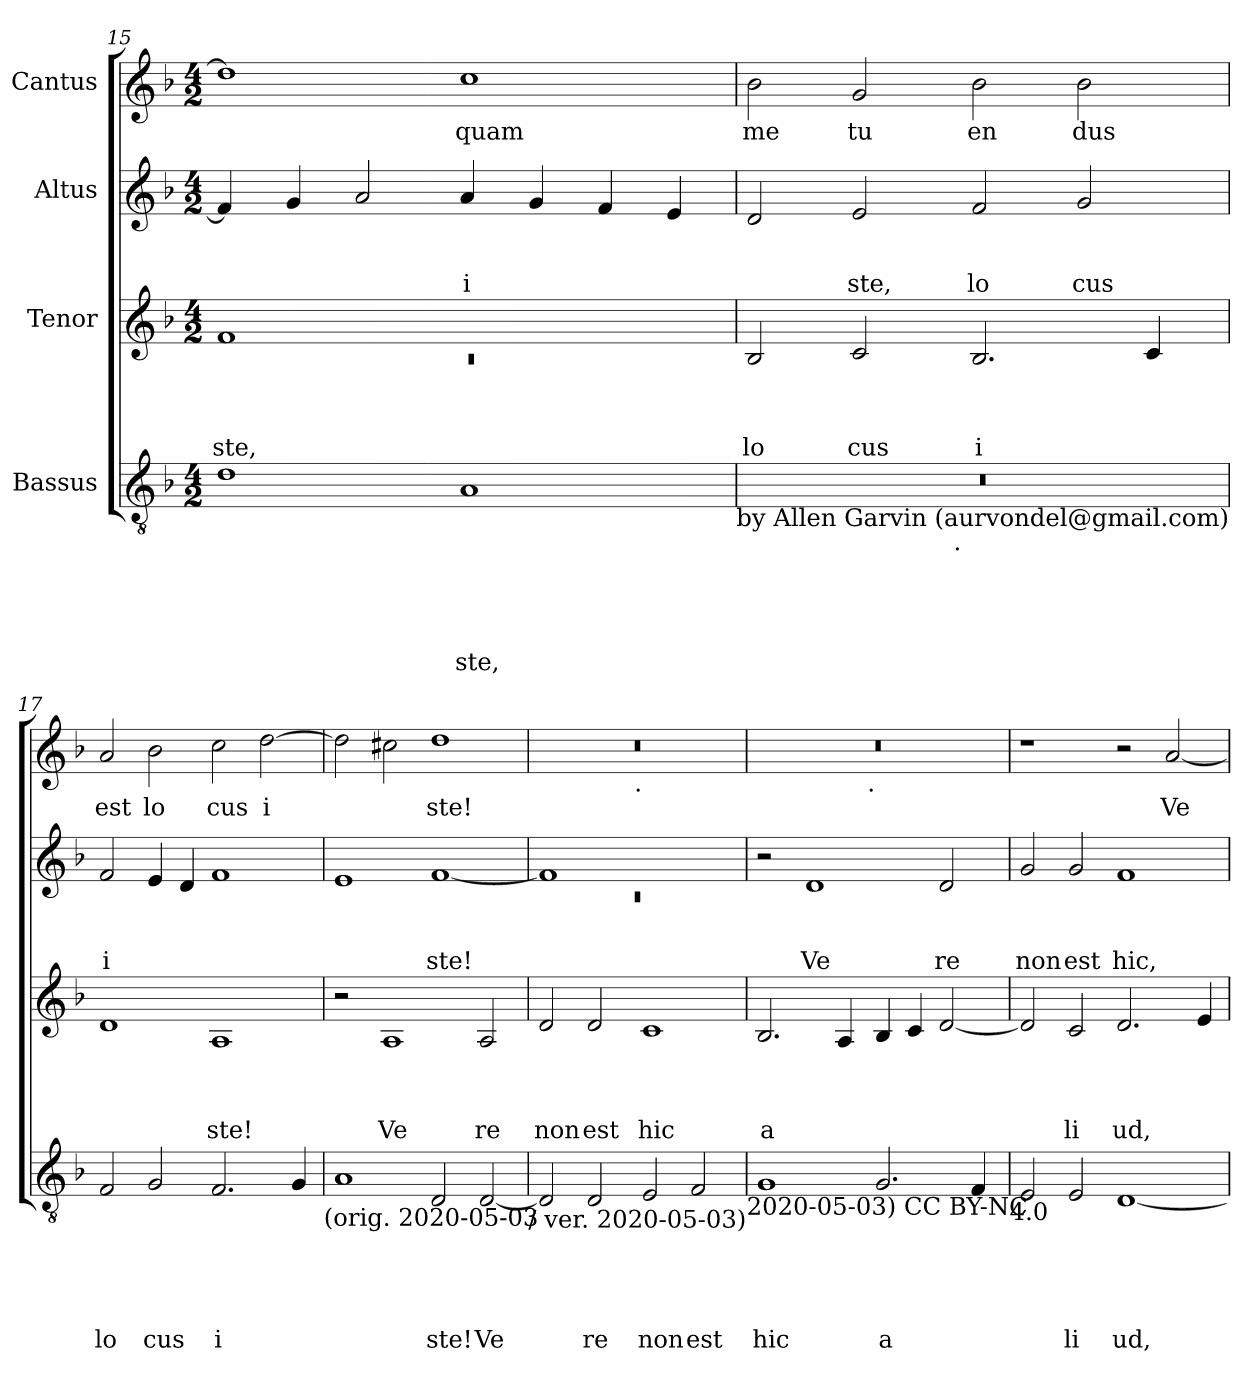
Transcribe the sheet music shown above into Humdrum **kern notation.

**kern	**text	**text	**text	**text	**text	**kern	**text	**text	**text	**text	**kern	**text	**text	**text	**kern	**text
*part4	*part4	*part4	*part4	*part4	*part4	*part3	*part3	*part3	*part3	*part3	*part2	*part2	*part2	*part2	*part1	*part1
*staff4	*staff4	*staff4	*staff4	*staff4	*staff4	*staff3	*staff3	*staff3	*staff3	*staff3	*staff2	*staff2	*staff2	*staff2	*staff1	*staff1
*I"Bassus	*	*	*	*	*	*I"Tenor	*	*	*	*	*I"Altus	*	*	*	*I"Cantus	*
*clefGv2	*	*	*	*	*	*clefG2	*	*	*	*	*clefG2	*	*	*	*clefG2	*
*k[b-]	*	*	*	*	*	*k[b-]	*	*	*	*	*k[b-]	*	*	*	*k[b-]	*
*F:	*	*	*	*	*	*F:	*	*	*	*	*F:	*	*	*	*F:	*
*M4/2	*	*	*	*	*	*M4/2	*	*	*	*	*M4/2	*	*	*	*M4/2	*
=15	=15	=15	=15	=15	=15	=15	=15	=15	=15	=15	=15	=15	=15	=15	=15	=15
*	*	*	*	*	*	*^	*	*	*	*	*	*	*	*	*	*
!	!	!	!	!	!	!	!LO:N:vis=1	!	!	!	!LO:LY:b	!	!	!	!	!	!
1d	.	.	.	.	.	1f	0rc	.	.	.	ste,	4f/]	.	.	.	1dd]	.
.	.	.	.	.	.	.	.	.	.	.	.	4g/	.	.	.	.	.
.	.	.	.	.	.	.	.	.	.	.	.	2a/	.	.	.	.	.
!	!	!	!	!	!LO:LY:b	!	!	!	!	!	!	!	!	!	!LO:LY:b:rj	!	!LO:LY:b
1A	.	.	.	.	ste,	1ryy	.	.	.	.	.	4a/	.	.	i	1cc	quam
.	.	.	.	.	.	.	.	.	.	.	.	4g/	.	.	.	.	.
.	.	.	.	.	.	.	.	.	.	.	.	4f/	.	.	.	.	.
.	.	.	.	.	.	.	.	.	.	.	.	4e/	.	.	.	.	.
*	*	*	*	*	*	*v	*v	*	*	*	*	*	*	*	*	*	*
!LO:TX:b:t=by Allen Garvin (aurvondel@gmail.com)	!	!	!	!	!	!	!	!	!	!	!	!	!	!	!	!
=16	=16	=16	=16	=16	=16	=16	=16	=16	=16	=16	=16	=16	=16	=16	=16	=16
!	!	!	!	!	!	!	!	!	!	!LO:LY:b	!	!	!	!	!	!LO:LY:b
*^	*	*	*	*	*	*	*	*	*	*	*	*	*	*	*	*
0r	2ryy	.	.	.	.	.	2B-/	.	.	.	lo	2d/	.	.	.	2b-\	me
!	!	!	!	!	!	!	!	!	!	!	!LO:LY:b	!	!	!	!LO:LY:b	!	!LO:LY:b
.	4...ryy	.	.	.	.	.	2c/	.	.	.	cus	2e/	.	.	ste,	2g/	tu
!	!LO:TX:b:t=.	!	!	!	!	!	!	!	!	!	!	!	!	!	!	!	!
.	1ryy	.	.	.	.	.	.	.	.	.	.	.	.	.	.	.	.
!	!	!	!	!	!	!	!	!	!	!	!LO:LY:b:rj	!	!	!	!LO:LY:b	!	!LO:LY:b
.	.	.	.	.	.	.	2.B-/	.	.	.	i	2f/	.	.	lo	2b-\	en
!	!	!	!	!	!	!	!	!	!	!	!	!	!	!	!LO:LY:b	!	!LO:LY:b
.	.	.	.	.	.	.	.	.	.	.	.	2g/	.	.	cus	2b-\	dus
.	.	.	.	.	.	.	4c/	.	.	.	.	.	.	.	.	.	.
.	32ryy	.	.	.	.	.	.	.	.	.	.	.	.	.	.	.	.
=17	=17	=17	=17	=17	=17	=17	=17	=17	=17	=17	=17	=17	=17	=17	=17	=17	=17
!	!	!	!	!	!	!LO:LY:b	!	!	!	!	!	!	!	!	!LO:LY:b:rj	!	!LO:LY:b
*v	*v	*	*	*	*	*	*	*	*	*	*	*	*	*	*	*	*
2F/	.	.	.	.	lo	1d	.	.	.	.	2f/	.	.	i	2a/	est
!	!	!	!	!	!LO:LY:b	!	!	!	!	!	!	!	!	!	!	!LO:LY:b
2G/	.	.	.	.	cus	.	.	.	.	.	4e/	.	.	.	2b-\	lo
.	.	.	.	.	.	.	.	.	.	.	4d/	.	.	.	.	.
!	!	!	!	!	!LO:LY:b:rj	!	!	!	!	!LO:LY:b	!	!	!	!	!	!LO:LY:b
2.F/	.	.	.	.	i	1A	.	.	.	ste!	1f	.	.	.	2cc\	cus
!	!	!	!	!	!	!	!	!	!	!	!	!	!	!	!	!LO:LY:b:rj
.	.	.	.	.	.	.	.	.	.	.	.	.	.	.	[>2dd\	i
4G/	.	.	.	.	.	.	.	.	.	.	.	.	.	.	.	.
!LO:TX:b:t=(orig. 2020-05-03	!	!	!	!	!	!	!	!	!	!	!	!	!	!	!	!
=18	=18	=18	=18	=18	=18	=18	=18	=18	=18	=18	=18	=18	=18	=18	=18	=18
1A	.	.	.	.	.	2r	.	.	.	.	1e	.	.	.	2dd\]	.
!	!	!	!	!	!	!	!	!	!	!LO:LY:b	!	!	!	!	!	!
.	.	.	.	.	.	1A	.	.	.	Ve	.	.	.	.	2cc#\	.
!	!	!	!	!	!LO:LY:b	!	!	!	!	!	!	!	!	!LO:LY:b	!	!LO:LY:b
2D/	.	.	.	.	ste!	.	.	.	.	.	[<1f	.	.	ste!	1dd	ste!
!	!	!	!	!	!LO:LY:b	!	!	!	!	!LO:LY:b	!	!	!	!	!	!
[<2D/	.	.	.	.	Ve	2A/	.	.	.	re	.	.	.	.	.	.
!LO:TX:b:t=/ ver. 2020-05-03)	!	!	!	!	!	!	!	!	!	!	!	!	!	!	!	!
=19	=19	=19	=19	=19	=19	=19	=19	=19	=19	=19	=19	=19	=19	=19	=19	=19
*	*	*	*	*	*	*	*	*	*	*	*^	*	*	*	*	*
!	!	!	!	!	!	!	!	!	!	!LO:LY:b	!	!LO:N:vis=1	!	!	!	!	!
*	*	*	*	*	*	*	*	*	*	*	*	*	*	*	*	*^	*
2D/]	.	.	.	.	.	2d/	.	.	.	non	1f]	0rc	.	.	.	0r	2ryy	.
!	!	!	!	!	!LO:LY:b	!	!	!	!	!LO:LY:b	!	!	!	!	!	!	!	!
2D/	.	.	.	.	re	2d/	.	.	.	est	.	.	.	.	.	.	4...ryy	.
!	!	!	!	!	!	!	!	!	!	!	!	!	!	!	!	!	!LO:TX:b:t=.	!
.	.	.	.	.	.	.	.	.	.	.	.	.	.	.	.	.	1ryy	.
!	!	!	!	!	!LO:LY:b	!	!	!	!	!LO:LY:b	!	!	!	!	!	!	!	!
2E/	.	.	.	.	non	1c	.	.	.	hic	1ryy	.	.	.	.	.	.	.
!	!	!	!	!	!LO:LY:b	!	!	!	!	!	!	!	!	!	!	!	!	!
2F/	.	.	.	.	est	.	.	.	.	.	.	.	.	.	.	.	.	.
.	.	.	.	.	.	.	.	.	.	.	.	.	.	.	.	.	32ryy	.
!LO:TX:b:t=2020-05-03) CC BY-NC	!	!	!	!	!	!	!	!	!	!	!	!	!	!	!	!	!	!
=20	=20	=20	=20	=20	=20	=20	=20	=20	=20	=20	=20	=20	=20	=20	=20	=20	=20	=20
!	!	!	!	!	!LO:LY:b	!	!	!	!	!LO:LY:b	!	!	!	!	!	!	!	!
*	*	*	*	*	*	*	*	*	*	*	*v	*v	*	*	*	*	*	*
1G	.	.	.	.	hic	2.B-/	.	.	.	a	2r	.	.	.	0r	2ryy	.
!	!	!	!	!	!	!	!	!	!	!	!	!	!	!LO:LY:b	!	!	!
.	.	.	.	.	.	.	.	.	.	.	1d	.	.	Ve	.	4...ryy	.
.	.	.	.	.	.	4A/	.	.	.	.	.	.	.	.	.	.	.
!	!	!	!	!	!	!	!	!	!	!	!	!	!	!	!	!LO:TX:b:t=.	!
.	.	.	.	.	.	.	.	.	.	.	.	.	.	.	.	1ryy	.
!	!	!	!	!	!LO:LY:b	!	!	!	!	!	!	!	!	!	!	!	!
2.G/	.	.	.	.	a	4B-/	.	.	.	.	.	.	.	.	.	.	.
.	.	.	.	.	.	4c/	.	.	.	.	.	.	.	.	.	.	.
!	!	!	!	!	!	!	!	!	!	!	!	!	!	!LO:LY:b	!	!	!
.	.	.	.	.	.	[>2d/	.	.	.	.	2d/	.	.	re	.	.	.
4F/	.	.	.	.	.	.	.	.	.	.	.	.	.	.	.	.	.
.	.	.	.	.	.	.	.	.	.	.	.	.	.	.	.	32ryy	.
!LO:TX:b:t=4.0	!	!	!	!	!	!	!	!	!	!	!	!	!	!	!	!	!
!!LO:PB:g=z
=21	=21	=21	=21	=21	=21	=21	=21	=21	=21	=21	=21	=21	=21	=21	=21	=21	=21
!	!	!	!	!	!	!	!	!	!	!	!	!	!	!LO:LY:b	!	!	!
*	*	*	*	*	*	*	*	*	*	*	*	*	*	*	*v	*v	*
2E/	.	.	.	.	.	2d/]	.	.	.	.	2g/	.	.	non	1r	.
!	!	!	!	!	!LO:LY:b	!	!	!	!	!LO:LY:b	!	!	!	!LO:LY:b	!	!
2E/	.	.	.	.	li	2c/	.	.	.	li	2g/	.	.	est	.	.
!	!	!	!	!	!LO:LY:b	!	!	!	!	!LO:LY:b	!	!	!	!LO:LY:b	!	!
[<1D	.	.	.	.	ud,	2.d/	.	.	.	ud,	1f	.	.	hic,	2r	.
!	!	!	!	!	!	!	!	!	!	!	!	!	!	!	!	!LO:LY:b
.	.	.	.	.	.	.	.	.	.	.	.	.	.	.	[<2a/	Ve
.	.	.	.	.	.	4e/	.	.	.	.	.	.	.	.	.	.
=	=	=	=	=	=	=	=	=	=	=	=	=	=	=	=	=
*-	*-	*-	*-	*-	*-	*-	*-	*-	*-	*-	*-	*-	*-	*-	*-	*-
